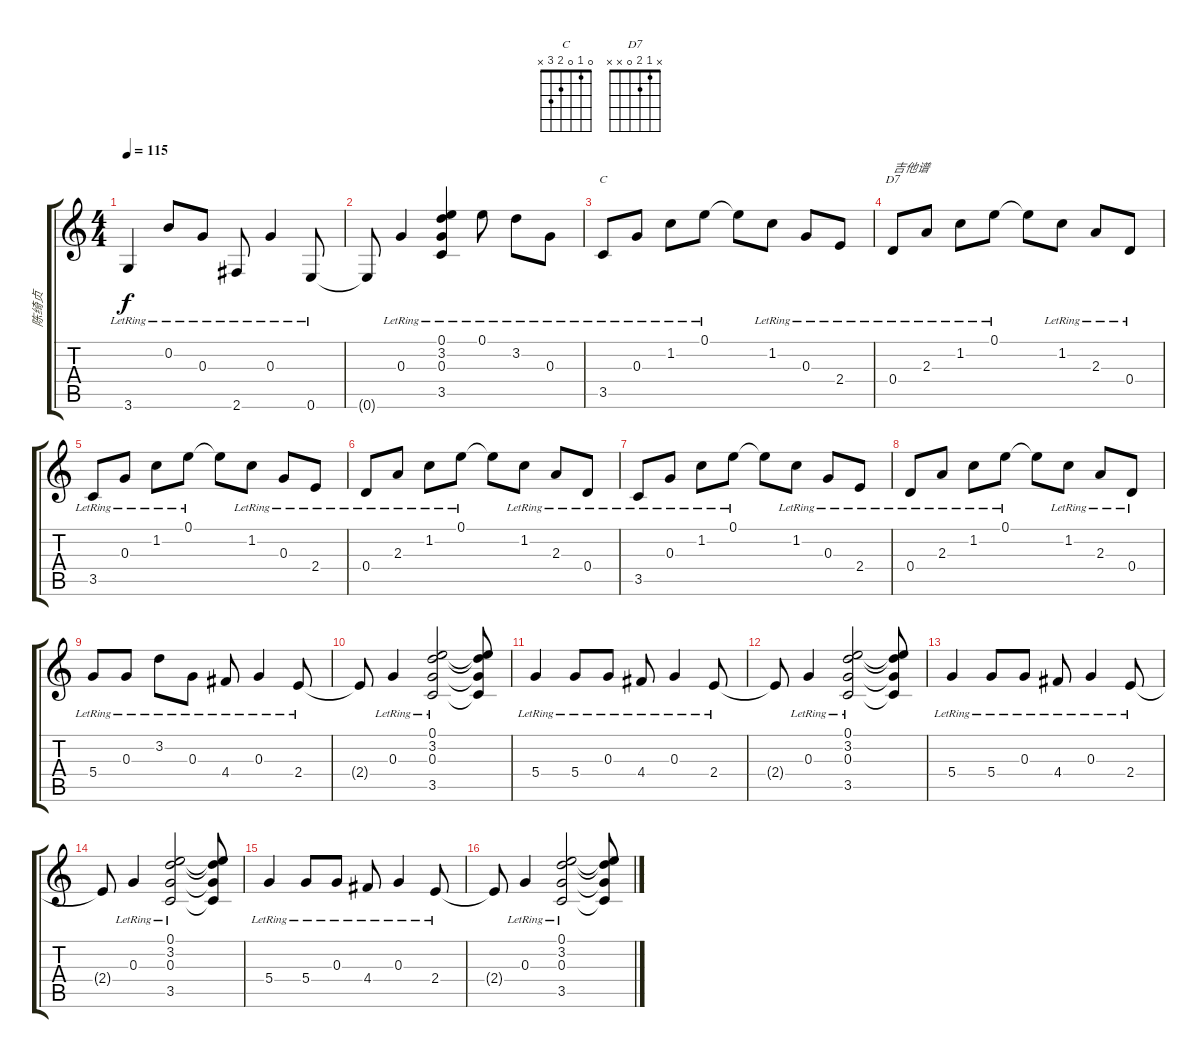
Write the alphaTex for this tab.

\track ("陈绮贞" "陈绮贞") {instrument acousticguitarnylon}
\staff {score tabs}
\tuning (E4 B3 G3 D3 A2 E2) {hide}
\chord ("C" 0 1 0 2 3 x)
\chord ("D7" x 1 2 0 x x)
\ts (4 4)
\tempo 115
\clef g2
\ks c
3.6{lr}.4{dy f} 0.2{lr}.8 0.3{lr}.8 2.6{lr}.8 0.3{lr}.4 0.6{lr}.8 |
0.6{t}.8 0.3{lr}.4 (0.1{lr} 3.2{lr} 0.3{lr} 3.5{lr}).4 0.1{lr}.8 3.2{lr}.8 0.3{lr}.8 |
3.5{lr}.8{ch "C"} 0.3{lr}.8 1.2{lr}.8 0.1{lr}.8 0.1{t}.8 1.2{lr}.8 0.3{lr}.8 2.4{lr}.8 |
0.4{lr}.8{ch "D7" txt "吉他谱"} 2.3{lr}.8 1.2{lr}.8 0.1{lr}.8 0.1{t}.8 1.2{lr}.8 2.3{lr}.8 0.4{lr}.8 |
3.5{lr}.8 0.3{lr}.8 1.2{lr}.8 0.1{lr}.8 0.1{t}.8 1.2{lr}.8 0.3{lr}.8 2.4{lr}.8 |
0.4{lr}.8 2.3{lr}.8 1.2{lr}.8 0.1{lr}.8 0.1{t}.8 1.2{lr}.8 2.3{lr}.8 0.4{lr}.8 |
3.5{lr}.8 0.3{lr}.8 1.2{lr}.8 0.1{lr}.8 0.1{t}.8 1.2{lr}.8 0.3{lr}.8 2.4{lr}.8 |
0.4{lr}.8 2.3{lr}.8 1.2{lr}.8 0.1{lr}.8 0.1{t}.8 1.2{lr}.8 2.3{lr}.8 0.4{lr}.8 |
5.4{lr}.8 0.3{lr}.8 3.2{lr}.8 0.3{lr}.8 4.4{lr}.8 0.3{lr}.4 2.4{lr}.8 |
2.4{t}.8 0.3{lr}.4 (0.1{lr} 3.2{lr} 0.3{lr} 3.5{lr}).2 (0.1{t} 3.2{t} 0.3{t} 3.5{t}).8 |
5.4{lr}.4 5.4{lr}.8 0.3{lr}.8 4.4{lr}.8 0.3{lr}.4 2.4{lr}.8 |
2.4{t}.8 0.3{lr}.4 (0.1{lr} 3.2{lr} 0.3{lr} 3.5{lr}).2 (0.1{t} 3.2{t} 0.3{t} 3.5{t}).8 |
5.4{lr}.4 5.4{lr}.8 0.3{lr}.8 4.4{lr}.8 0.3{lr}.4 2.4{lr}.8 |
2.4{t}.8 0.3{lr}.4 (0.1{lr} 3.2{lr} 0.3{lr} 3.5{lr}).2 (0.1{t} 3.2{t} 0.3{t} 3.5{t}).8 |
5.4{lr}.4 5.4{lr}.8 0.3{lr}.8 4.4{lr}.8 0.3{lr}.4 2.4{lr}.8 |
2.4{t}.8 0.3{lr}.4 (0.1{lr} 3.2{lr} 0.3{lr} 3.5{lr}).2 (0.1{t} 3.2{t} 0.3{t} 3.5{t}).8
